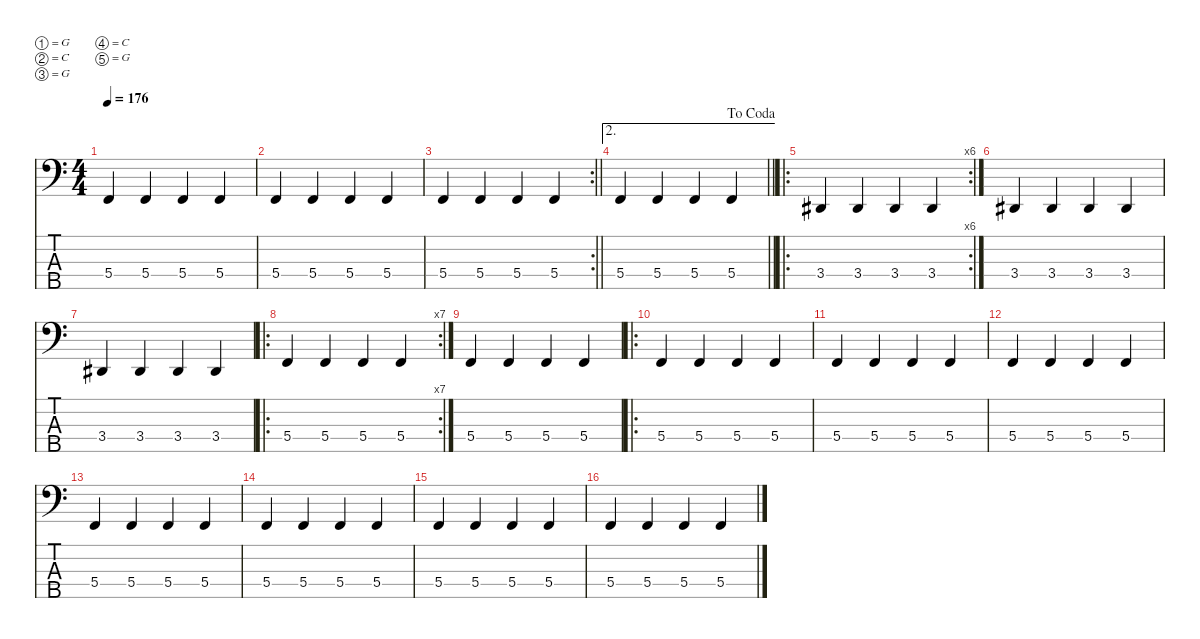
\defaultSystemsLayout 4
\hideDynamics
\bracketExtendMode nobrackets
\singleTrackTrackNamePolicy hidden
\multiTrackTrackNamePolicy hidden
\firstSystemTrackNameMode fullname
\firstSystemTrackNameOrientation horizontal
\otherSystemsTrackNameOrientation horizontal
\track ("Bass" "el.bs.") {instrument electricbassfinger}
\staff {score tabs}
\tuning (G2 C2 G1 C1 G0)
\ts (4 4)
\tempo 176
\clef f4
\ks c
5.4.4{dy f beam Up} 5.4.4{beam Up} 5.4.4{beam Up} 5.4.4{beam Up} |
5.4.4{beam Up} 5.4.4{beam Up} 5.4.4{beam Up} 5.4.4{beam Up} |
\rc 2
\barLineRight lightlight
5.4.4{beam Up} 5.4.4{beam Up} 5.4.4{beam Up} 5.4.4{beam Up} |
\ae 2
\jump dacoda
\barLineRight lightlight
5.4.4{beam Up} 5.4.4{beam Up} 5.4.4{beam Up} 5.4.4{beam Up} |
\ro
\rc 6
3.4{acc #}.4{beam Up} 3.4{acc #}.4{beam Up} 3.4{acc #}.4{beam Up} 3.4{acc #}.4{beam Up} |
3.4{acc #}.4{beam Up} 3.4{acc #}.4{beam Up} 3.4{acc #}.4{beam Up} 3.4{acc #}.4{beam Up} |
3.4{acc #}.4{beam Up} 3.4{acc #}.4{beam Up} 3.4{acc #}.4{beam Up} 3.4{acc #}.4{beam Up} |
\ro
\rc 7
5.4.4{beam Up} 5.4.4{beam Up} 5.4.4{beam Up} 5.4.4{beam Up} |
5.4.4{beam Up} 5.4.4{beam Up} 5.4.4{beam Up} 5.4.4{beam Up} |
\ro
5.4.4{beam Up} 5.4.4{beam Up} 5.4.4{beam Up} 5.4.4{beam Up} |
5.4.4{beam Up} 5.4.4{beam Up} 5.4.4{beam Up} 5.4.4{beam Up} |
5.4.4{beam Up} 5.4.4{beam Up} 5.4.4{beam Up} 5.4.4{beam Up} |
5.4.4{beam Up} 5.4.4{beam Up} 5.4.4{beam Up} 5.4.4{beam Up} |
5.4.4{beam Up} 5.4.4{beam Up} 5.4.4{beam Up} 5.4.4{beam Up} |
5.4.4{beam Up} 5.4.4{beam Up} 5.4.4{beam Up} 5.4.4{beam Up} |
5.4.4{beam Up} 5.4.4{beam Up} 5.4.4{beam Up} 5.4.4{beam Up}
